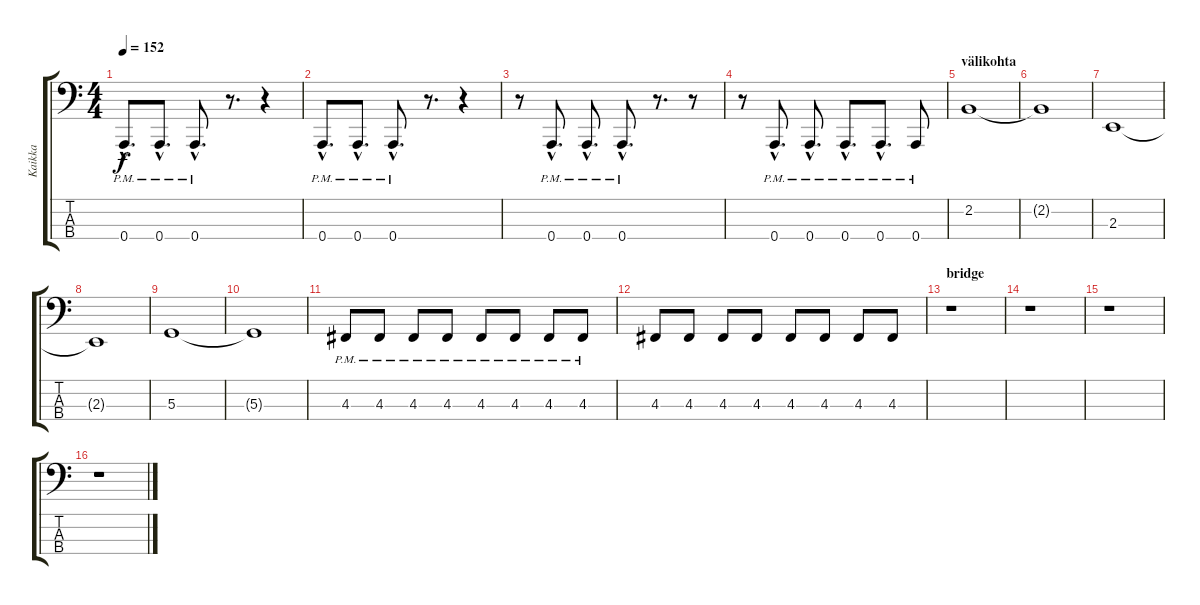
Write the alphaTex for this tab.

\track ("Kaikka" "Kaikka") {instrument electricbasspick}
\staff {score tabs}
\tuning (D2 A1 D1 A0) {hide}
\ts (4 4)
\tempo 152
\clef f4
\ks c
0.4{hac pm}.8{d dy f} 0.4{hac pm}.8{d} 0.4{hac pm}.8{d} r.8{d} r.4 |
0.4{hac pm}.8{d} 0.4{hac pm}.8{d} 0.4{hac pm}.8{d} r.8{d} r.4 |
r.8 0.4{hac pm}.8{d} 0.4{hac pm}.8{d} 0.4{hac pm}.8{d} r.8{d} r.8 |
r.8 0.4{hac pm}.8{d} 0.4{hac pm}.8{d} 0.4{hac pm}.8{d} 0.4{hac pm}.8{d} 0.4{pm}.8 |
\section ("" "välikohta")
2.2.1 |
2.2{t}.1 |
2.3.1 |
2.3{t}.1 |
5.3.1 |
5.3{t}.1 |
4.3{pm}.8 4.3{pm}.8 4.3{pm}.8 4.3{pm}.8 4.3{pm}.8 4.3{pm}.8 4.3{pm}.8 4.3{pm}.8 |
4.3.8 4.3.8 4.3.8 4.3.8 4.3.8 4.3.8 4.3.8 4.3.8 |
\section ("" "bridge")
r.1 |
r.1 |
r.1 |
r.1
